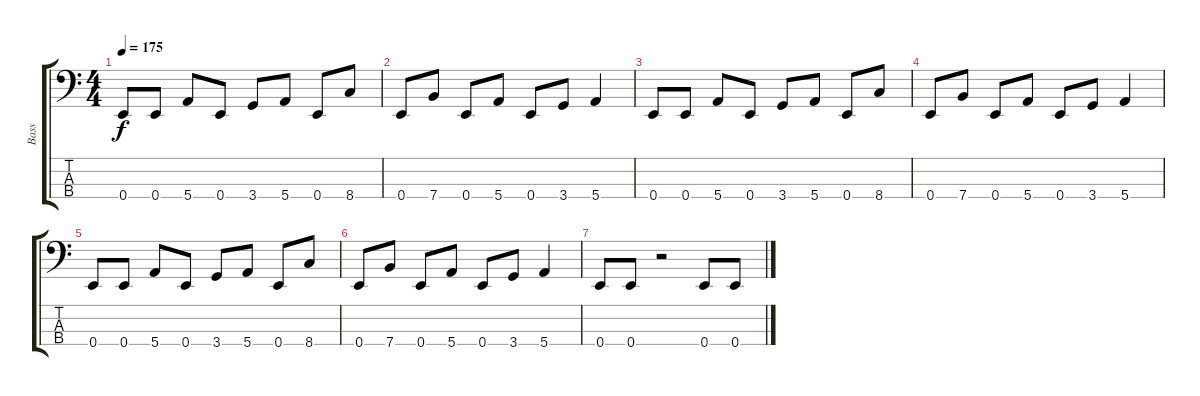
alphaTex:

\track ("Bass" "Bass") {instrument electricbasspick}
\staff {score tabs}
\tuning (G2 D2 A1 E1) {hide}
\ts (4 4)
\tempo 175
\clef f4
\ks c
0.4.8{dy f} 0.4.8 5.4.8 0.4.8 3.4.8 5.4.8 0.4.8 8.4.8 |
0.4.8 7.4.8 0.4.8 5.4.8 0.4.8 3.4.8 5.4.4 |
0.4.8 0.4.8 5.4.8 0.4.8 3.4.8 5.4.8 0.4.8 8.4.8 |
0.4.8 7.4.8 0.4.8 5.4.8 0.4.8 3.4.8 5.4.4 |
0.4.8 0.4.8 5.4.8 0.4.8 3.4.8 5.4.8 0.4.8 8.4.8 |
0.4.8 7.4.8 0.4.8 5.4.8 0.4.8 3.4.8 5.4.4 |
0.4.8 0.4.8 r.2 0.4.8 0.4.8
